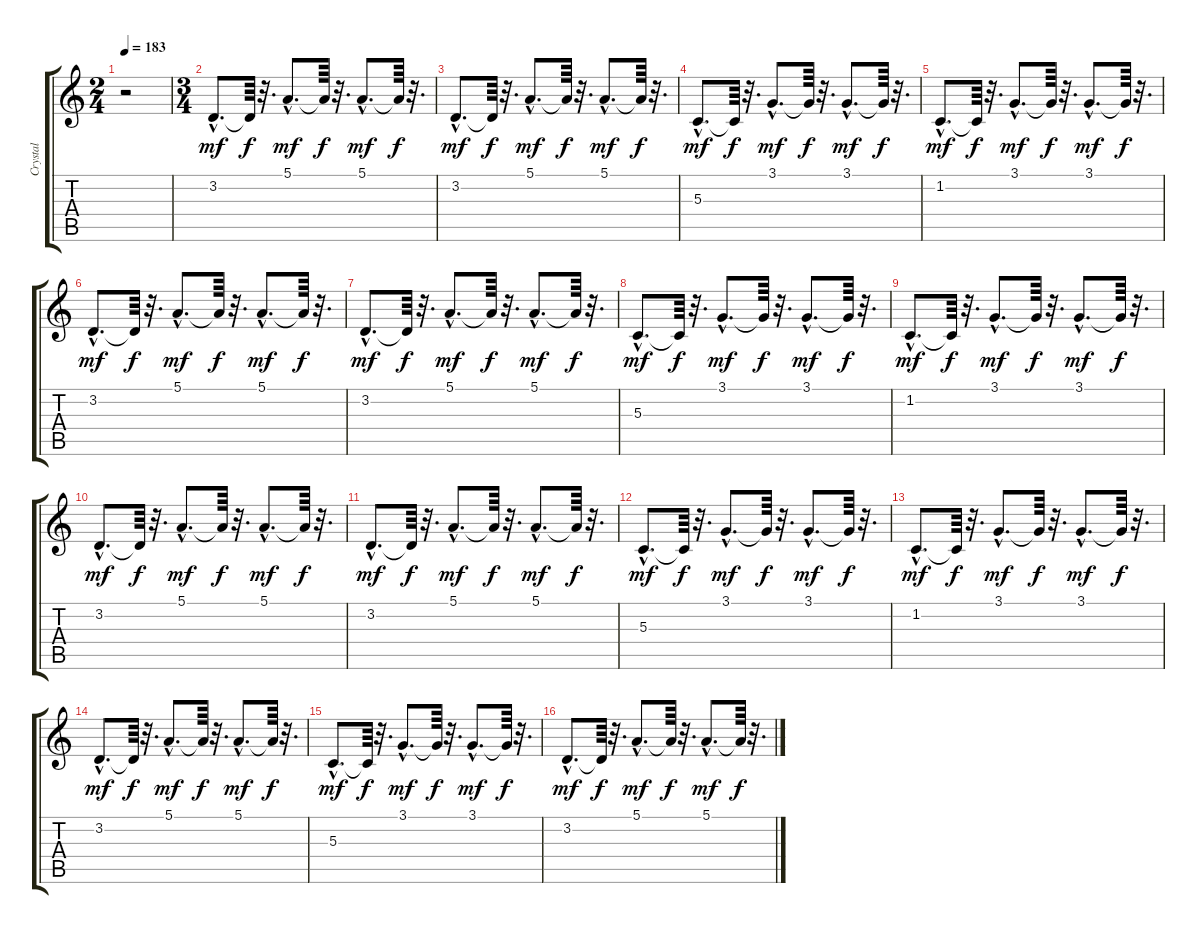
\track ("Crystal" "Crystal") {instrument fx3crystal}
\staff {score tabs}
\tuning (E4 B3 G3 D3 A2 E2) {hide}
\ts (2 4)
\tempo 183
\clef g2
\ks c
r.2{dy mf instrument fx3crystal} |
\ts (3 4)
3.2{hac}.8{d} 3.2{t}.64{dy f} r.32{d} 5.1{hac}.8{d dy mf} 5.1{t}.64{dy f} r.32{d} 5.1{hac}.8{d dy mf} 5.1{t}.64{dy f} r.32{d} |
3.2{hac}.8{d dy mf} 3.2{t}.64{dy f} r.32{d} 5.1{hac}.8{d dy mf} 5.1{t}.64{dy f} r.32{d} 5.1{hac}.8{d dy mf} 5.1{t}.64{dy f} r.32{d} |
5.3{hac}.8{d dy mf} 5.3{t}.64{dy f} r.32{d} 3.1{hac}.8{d dy mf} 3.1{t}.64{dy f} r.32{d} 3.1{hac}.8{d dy mf} 3.1{t}.64{dy f} r.32{d} |
1.2{hac}.8{d dy mf} 1.2{t}.64{dy f} r.32{d} 3.1{hac}.8{d dy mf} 3.1{t}.64{dy f} r.32{d} 3.1{hac}.8{d dy mf} 3.1{t}.64{dy f} r.32{d} |
3.2{hac}.8{d dy mf} 3.2{t}.64{dy f} r.32{d} 5.1{hac}.8{d dy mf} 5.1{t}.64{dy f} r.32{d} 5.1{hac}.8{d dy mf} 5.1{t}.64{dy f} r.32{d} |
3.2{hac}.8{d dy mf} 3.2{t}.64{dy f} r.32{d} 5.1{hac}.8{d dy mf} 5.1{t}.64{dy f} r.32{d} 5.1{hac}.8{d dy mf} 5.1{t}.64{dy f} r.32{d} |
5.3{hac}.8{d dy mf} 5.3{t}.64{dy f} r.32{d} 3.1{hac}.8{d dy mf} 3.1{t}.64{dy f} r.32{d} 3.1{hac}.8{d dy mf} 3.1{t}.64{dy f} r.32{d} |
1.2{hac}.8{d dy mf} 1.2{t}.64{dy f} r.32{d} 3.1{hac}.8{d dy mf} 3.1{t}.64{dy f} r.32{d} 3.1{hac}.8{d dy mf} 3.1{t}.64{dy f} r.32{d} |
3.2{hac}.8{d dy mf} 3.2{t}.64{dy f} r.32{d} 5.1{hac}.8{d dy mf} 5.1{t}.64{dy f} r.32{d} 5.1{hac}.8{d dy mf} 5.1{t}.64{dy f} r.32{d} |
3.2{hac}.8{d dy mf} 3.2{t}.64{dy f} r.32{d} 5.1{hac}.8{d dy mf} 5.1{t}.64{dy f} r.32{d} 5.1{hac}.8{d dy mf} 5.1{t}.64{dy f} r.32{d} |
5.3{hac}.8{d dy mf} 5.3{t}.64{dy f} r.32{d} 3.1{hac}.8{d dy mf} 3.1{t}.64{dy f} r.32{d} 3.1{hac}.8{d dy mf} 3.1{t}.64{dy f} r.32{d} |
1.2{hac}.8{d dy mf} 1.2{t}.64{dy f} r.32{d} 3.1{hac}.8{d dy mf} 3.1{t}.64{dy f} r.32{d} 3.1{hac}.8{d dy mf} 3.1{t}.64{dy f} r.32{d} |
3.2{hac}.8{d dy mf} 3.2{t}.64{dy f} r.32{d} 5.1{hac}.8{d dy mf} 5.1{t}.64{dy f} r.32{d} 5.1{hac}.8{d dy mf} 5.1{t}.64{dy f} r.32{d} |
5.3{hac}.8{d dy mf} 5.3{t}.64{dy f} r.32{d} 3.1{hac}.8{d dy mf} 3.1{t}.64{dy f} r.32{d} 3.1{hac}.8{d dy mf} 3.1{t}.64{dy f} r.32{d} |
3.2{hac}.8{d dy mf} 3.2{t}.64{dy f} r.32{d} 5.1{hac}.8{d dy mf} 5.1{t}.64{dy f} r.32{d} 5.1{hac}.8{d dy mf} 5.1{t}.64{dy f} r.32{d}
